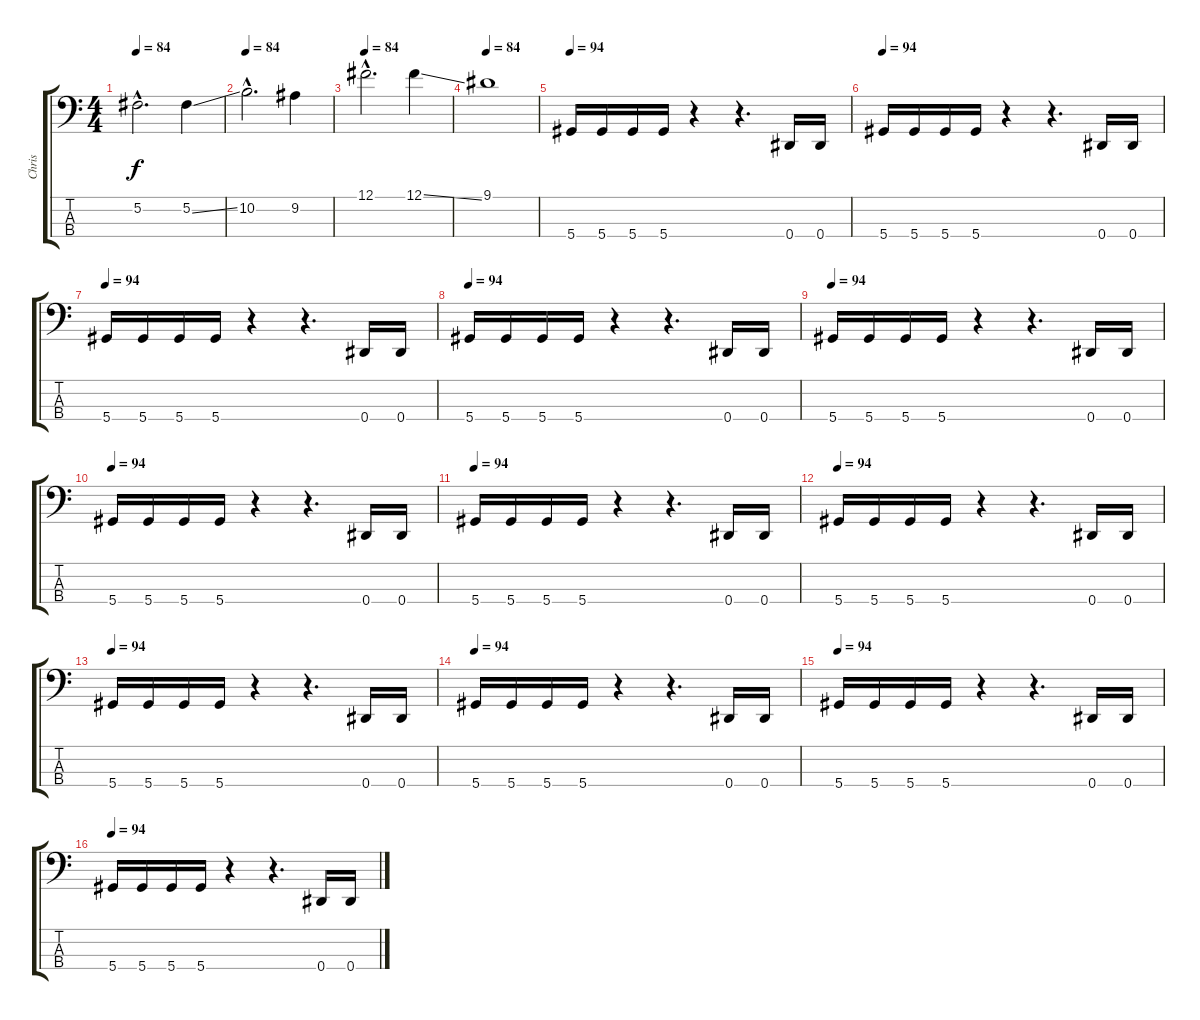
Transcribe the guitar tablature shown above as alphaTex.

\track ("Chris" "Chris") {instrument electricbassfinger}
\staff {score tabs}
\tuning (Gb2 Db2 Ab1 Eb1) {hide}
\ts (4 4)
\tempo 84
\clef f4
\ks c
5.2{hac}.2{d dy f} 5.2{ss}.4 |
\tempo 84
10.2{hac}.2{d} 9.2.4 |
\tempo 84
12.1{hac}.2{d} 12.1{ss}.4 |
\tempo 84
9.1.1 |
\tempo 94
5.4.16 5.4.16 5.4.16 5.4.16 r.4 r.4{d} 0.4.16 0.4.16 |
\tempo 94
5.4.16 5.4.16 5.4.16 5.4.16 r.4 r.4{d} 0.4.16 0.4.16 |
\tempo 94
5.4.16 5.4.16 5.4.16 5.4.16 r.4 r.4{d} 0.4.16 0.4.16 |
\tempo 94
5.4.16 5.4.16 5.4.16 5.4.16 r.4 r.4{d} 0.4.16 0.4.16 |
\tempo 94
5.4.16 5.4.16 5.4.16 5.4.16 r.4 r.4{d} 0.4.16 0.4.16 |
\tempo 94
5.4.16 5.4.16 5.4.16 5.4.16 r.4 r.4{d} 0.4.16 0.4.16 |
\tempo 94
5.4.16 5.4.16 5.4.16 5.4.16 r.4 r.4{d} 0.4.16 0.4.16 |
\tempo 94
5.4.16 5.4.16 5.4.16 5.4.16 r.4 r.4{d} 0.4.16 0.4.16 |
\tempo 94
5.4.16 5.4.16 5.4.16 5.4.16 r.4 r.4{d} 0.4.16 0.4.16 |
\tempo 94
5.4.16 5.4.16 5.4.16 5.4.16 r.4 r.4{d} 0.4.16 0.4.16 |
\tempo 94
5.4.16 5.4.16 5.4.16 5.4.16 r.4 r.4{d} 0.4.16 0.4.16 |
\tempo 94
5.4.16 5.4.16 5.4.16 5.4.16 r.4 r.4{d} 0.4.16 0.4.16
